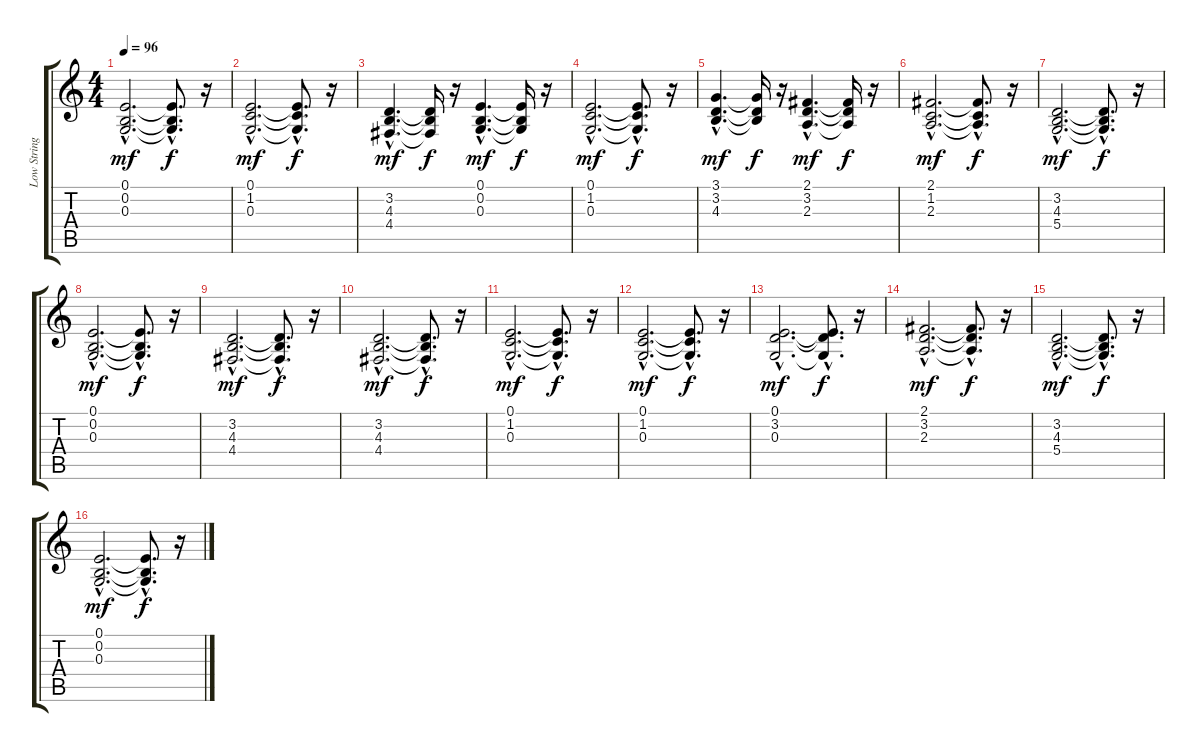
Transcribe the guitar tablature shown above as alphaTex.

\track ("Low String Ensemble" "Low String") {instrument stringensemble1}
\staff {score tabs}
\tuning (E4 B3 G3 D3 A2 E2) {hide}
\ts (4 4)
\tempo 96
\clef g2
\ks c
(0.1{hac} 0.2{hac} 0.3{hac}).2{d dy mf} (0.1{hac t} 0.2{hac t} 0.3{hac t}).8{d dy f} r.16 |
(0.1{hac} 1.2{hac} 0.3{hac}).2{d dy mf} (0.1{hac t} 1.2{hac t} 0.3{hac t}).8{d dy f} r.16 |
(3.2{hac} 4.3{hac} 4.4{hac}).4{d dy mf} (3.2{t} 4.3{t} 4.4{t}).16{dy f} r.16 (0.1{hac} 0.2{hac} 0.3{hac}).4{d dy mf} (0.1{t} 0.2{t} 0.3{t}).16{dy f} r.16 |
(0.1{hac} 1.2{hac} 0.3{hac}).2{d dy mf} (0.1{hac t} 1.2{hac t} 0.3{hac t}).8{d dy f} r.16 |
(3.1{hac} 3.2{hac} 4.3{hac}).4{d dy mf} (3.1{t} 3.2{t} 4.3{t}).16{dy f} r.16 (2.1{hac} 3.2{hac} 2.3{hac}).4{d dy mf} (2.1{t} 3.2{t} 2.3{t}).16{dy f} r.16 |
(2.1{hac} 1.2{hac} 2.3{hac}).2{d dy mf} (2.1{hac t} 1.2{hac t} 2.3{hac t}).8{d dy f} r.16 |
(3.2{hac} 4.3{hac} 5.4{hac}).2{d dy mf} (3.2{hac t} 4.3{hac t} 5.4{hac t}).8{d dy f} r.16 |
(0.1{hac} 0.2{hac} 0.3{hac}).2{d dy mf} (0.1{hac t} 0.2{hac t} 0.3{hac t}).8{d dy f} r.16 |
(3.2{hac} 4.3{hac} 4.4{hac}).2{d dy mf} (3.2{hac t} 4.3{hac t} 4.4{hac t}).8{d dy f} r.16 |
(3.2{hac} 4.3{hac} 4.4{hac}).2{d dy mf} (3.2{hac t} 4.3{hac t} 4.4{hac t}).8{d dy f} r.16 |
(0.1{hac} 1.2{hac} 0.3{hac}).2{d dy mf} (0.1{hac t} 1.2{hac t} 0.3{hac t}).8{d dy f} r.16 |
(0.1{hac} 1.2{hac} 0.3{hac}).2{d dy mf} (0.1{hac t} 1.2{hac t} 0.3{hac t}).8{d dy f} r.16 |
(0.1{hac} 3.2{hac} 0.3{hac}).2{d dy mf} (0.1{hac t} 3.2{hac t} 0.3{hac t}).8{d dy f} r.16 |
(2.1{hac} 3.2{hac} 2.3{hac}).2{d dy mf} (2.1{hac t} 3.2{hac t} 2.3{hac t}).8{d dy f} r.16 |
(3.2{hac} 4.3{hac} 5.4{hac}).2{d dy mf} (3.2{hac t} 4.3{hac t} 5.4{hac t}).8{d dy f} r.16 |
(0.1{hac} 0.2{hac} 0.3{hac}).2{d dy mf} (0.1{hac t} 0.2{hac t} 0.3{hac t}).8{d dy f} r.16
